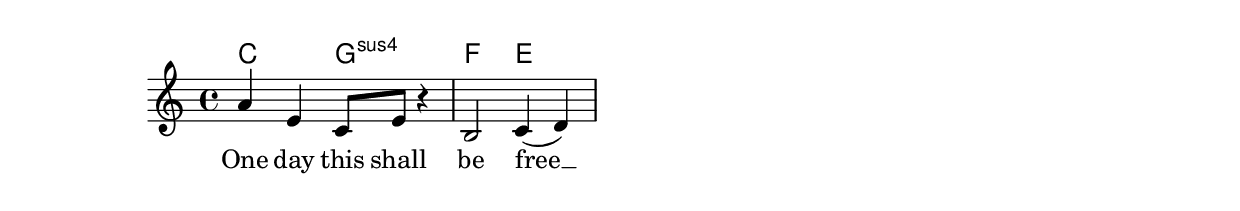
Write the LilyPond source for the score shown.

%% Do not edit this file; it is automatically
%% generated from LSR http://lsr.dsi.unimi.it
%% This file is in the public domain.
\version "2.13.16"

\header {
  lsrtags = "chords"

%% Translation of GIT committish: 5a7301fc350ffc3ab5bd3a2084c91666c9e9a549
  texidoces = "
Al juntar nombres de acorde en cifrado americano, melodía y letra,
obtenemos una hoja guía de acordes o «lead sheet»:

"
  doctitlees = "Hoja guía de acordes o «lead sheet» sencilla"

%% Translation of GIT committish: 0a868be38a775ecb1ef935b079000cebbc64de40
 texidocde = "
Ein Liedblatt besteht aus Akkordbezeichnungen, einer Melodie und dem Liedtext:

"
  doctitlede = "Ein einfaches Liedblatt"
%% Translation of GIT committish: 9594a4569164407a146bbc4aad8be3a60a4725cf
  texidocfr = "
Assembler des noms d'accords, une mélodie et des paroles permet
d'obtenir la  partition d'un chanson :

"
  doctitlefr = "Chanson simple"

  texidoc = "
When put together, chord names, a melody, and lyrics form a lead sheet:

"
  doctitle = "Simple lead sheet"
} % begin verbatim

<<
  \chords { c2 g:sus4 f e }
  \relative c'' {
    a4 e c8 e r4
    b2 c4( d)
  }
  \addlyrics { One day this shall be free __ }
>>

